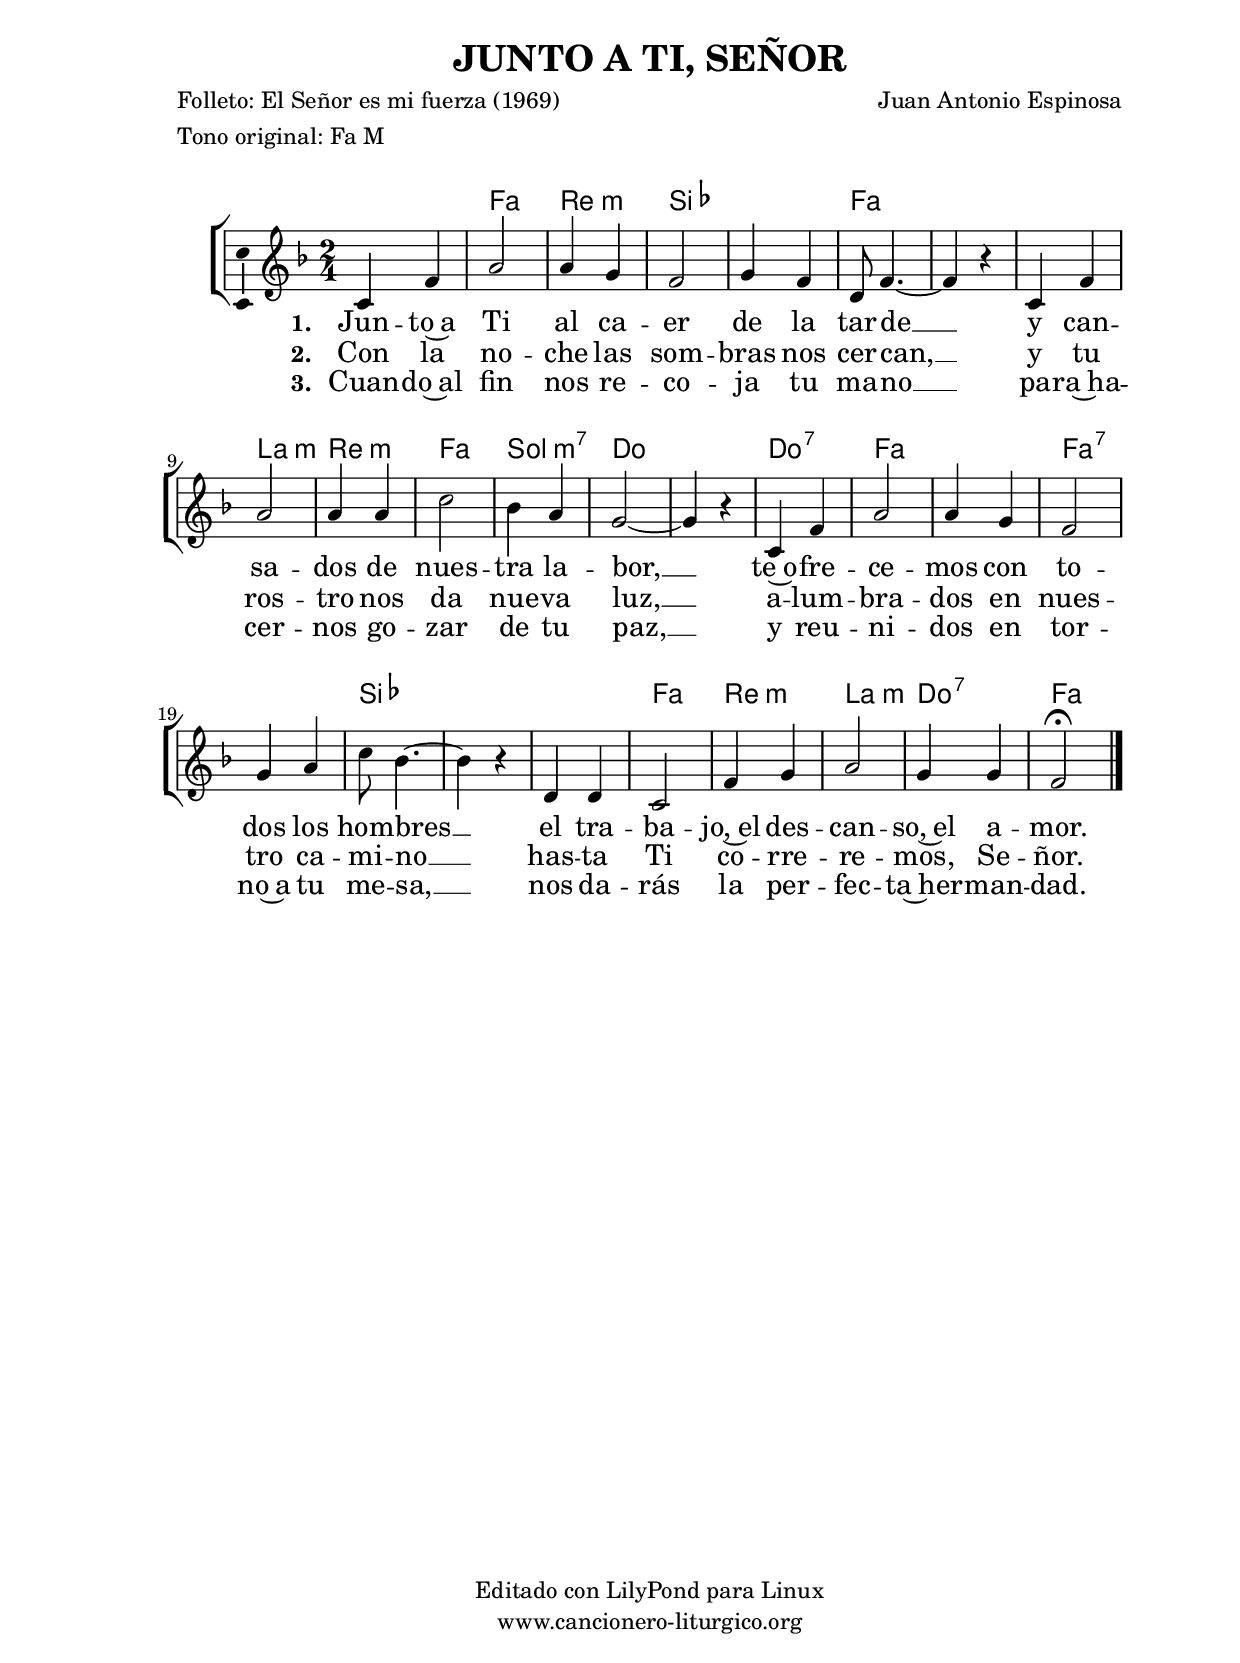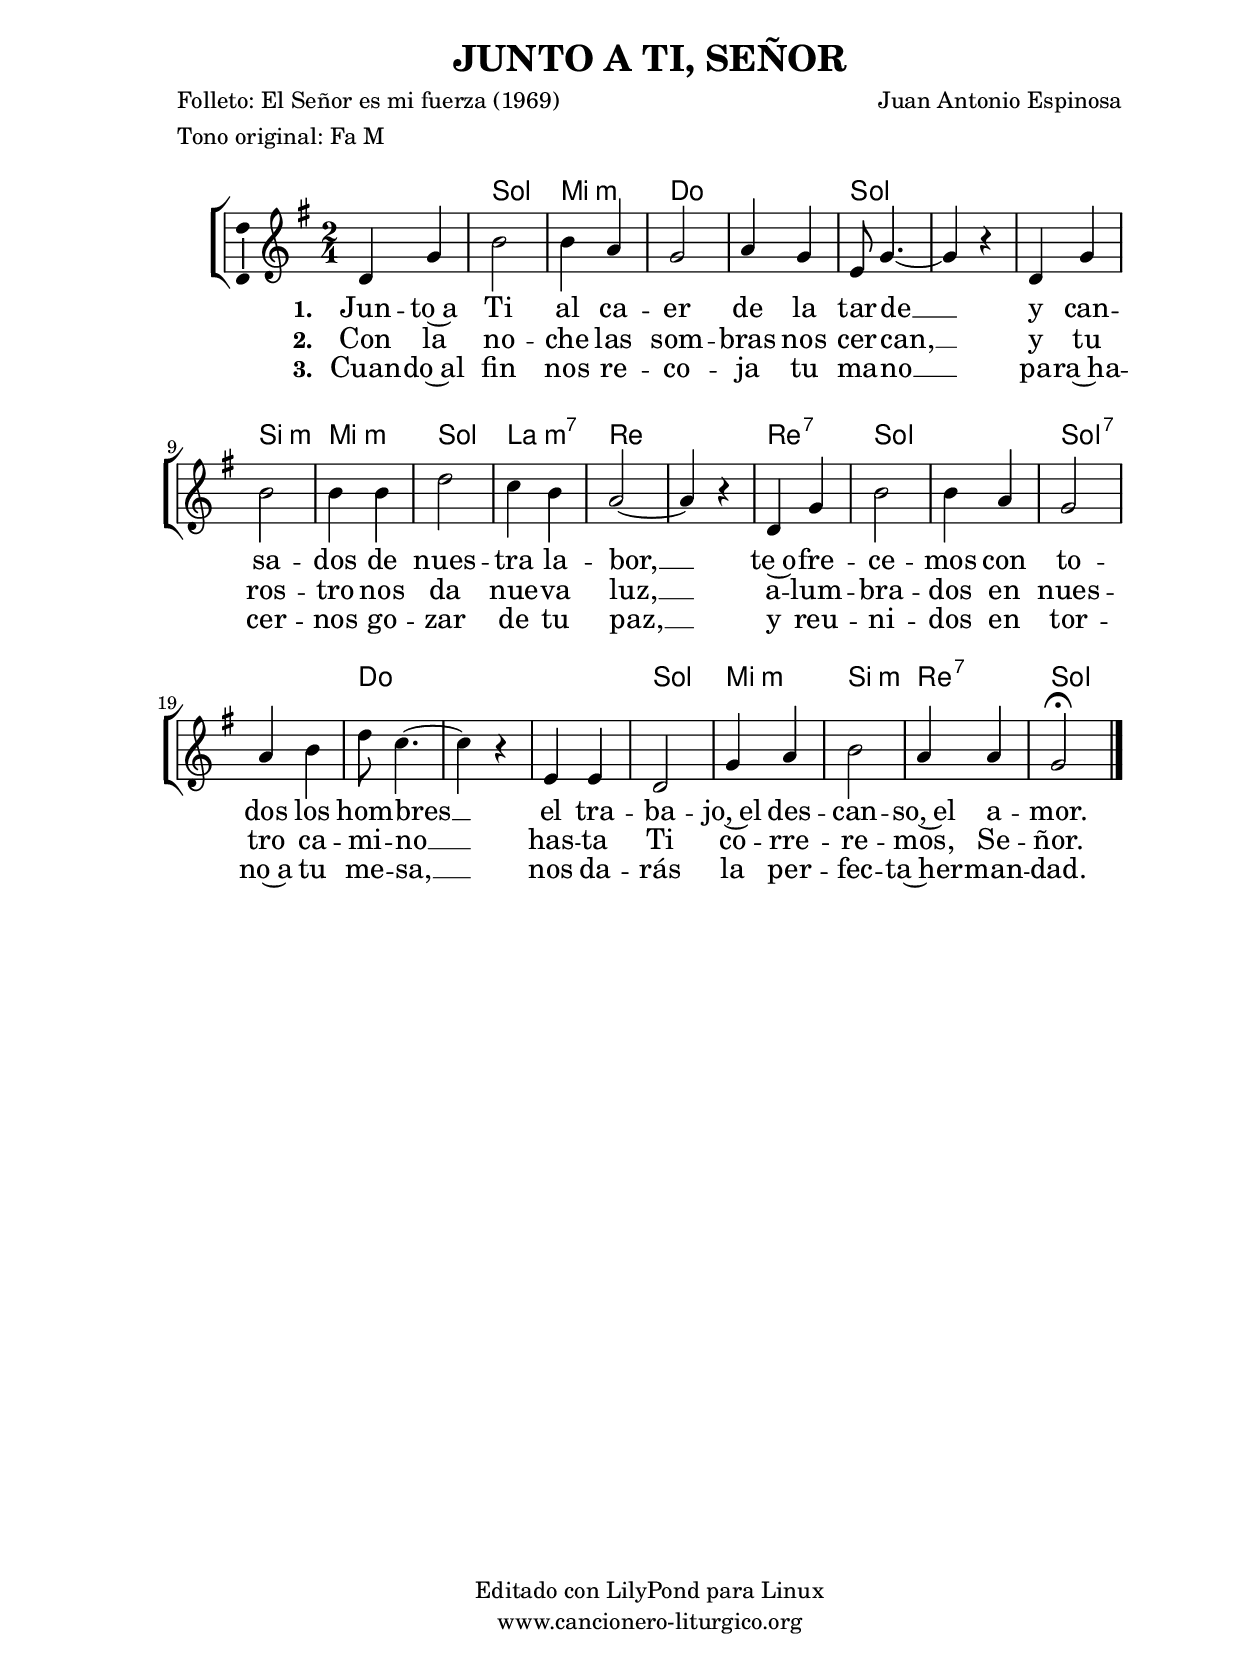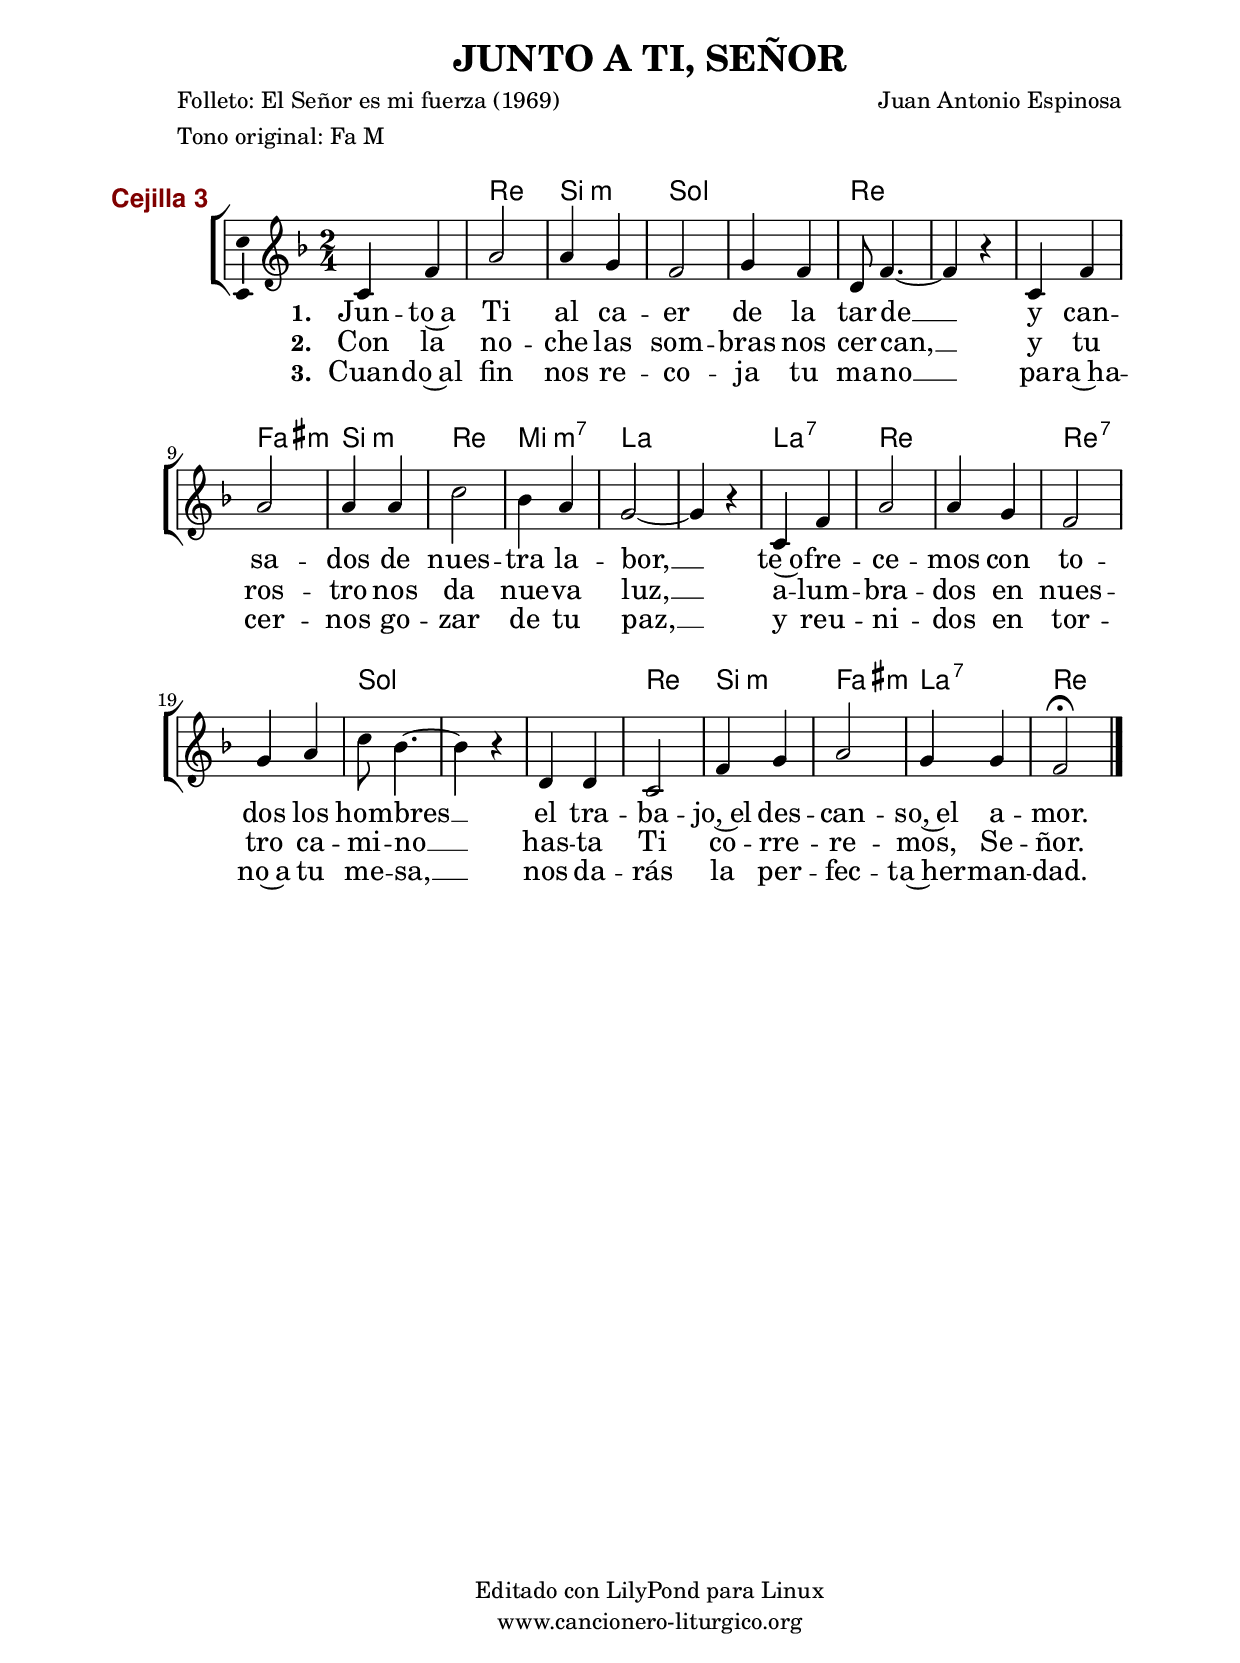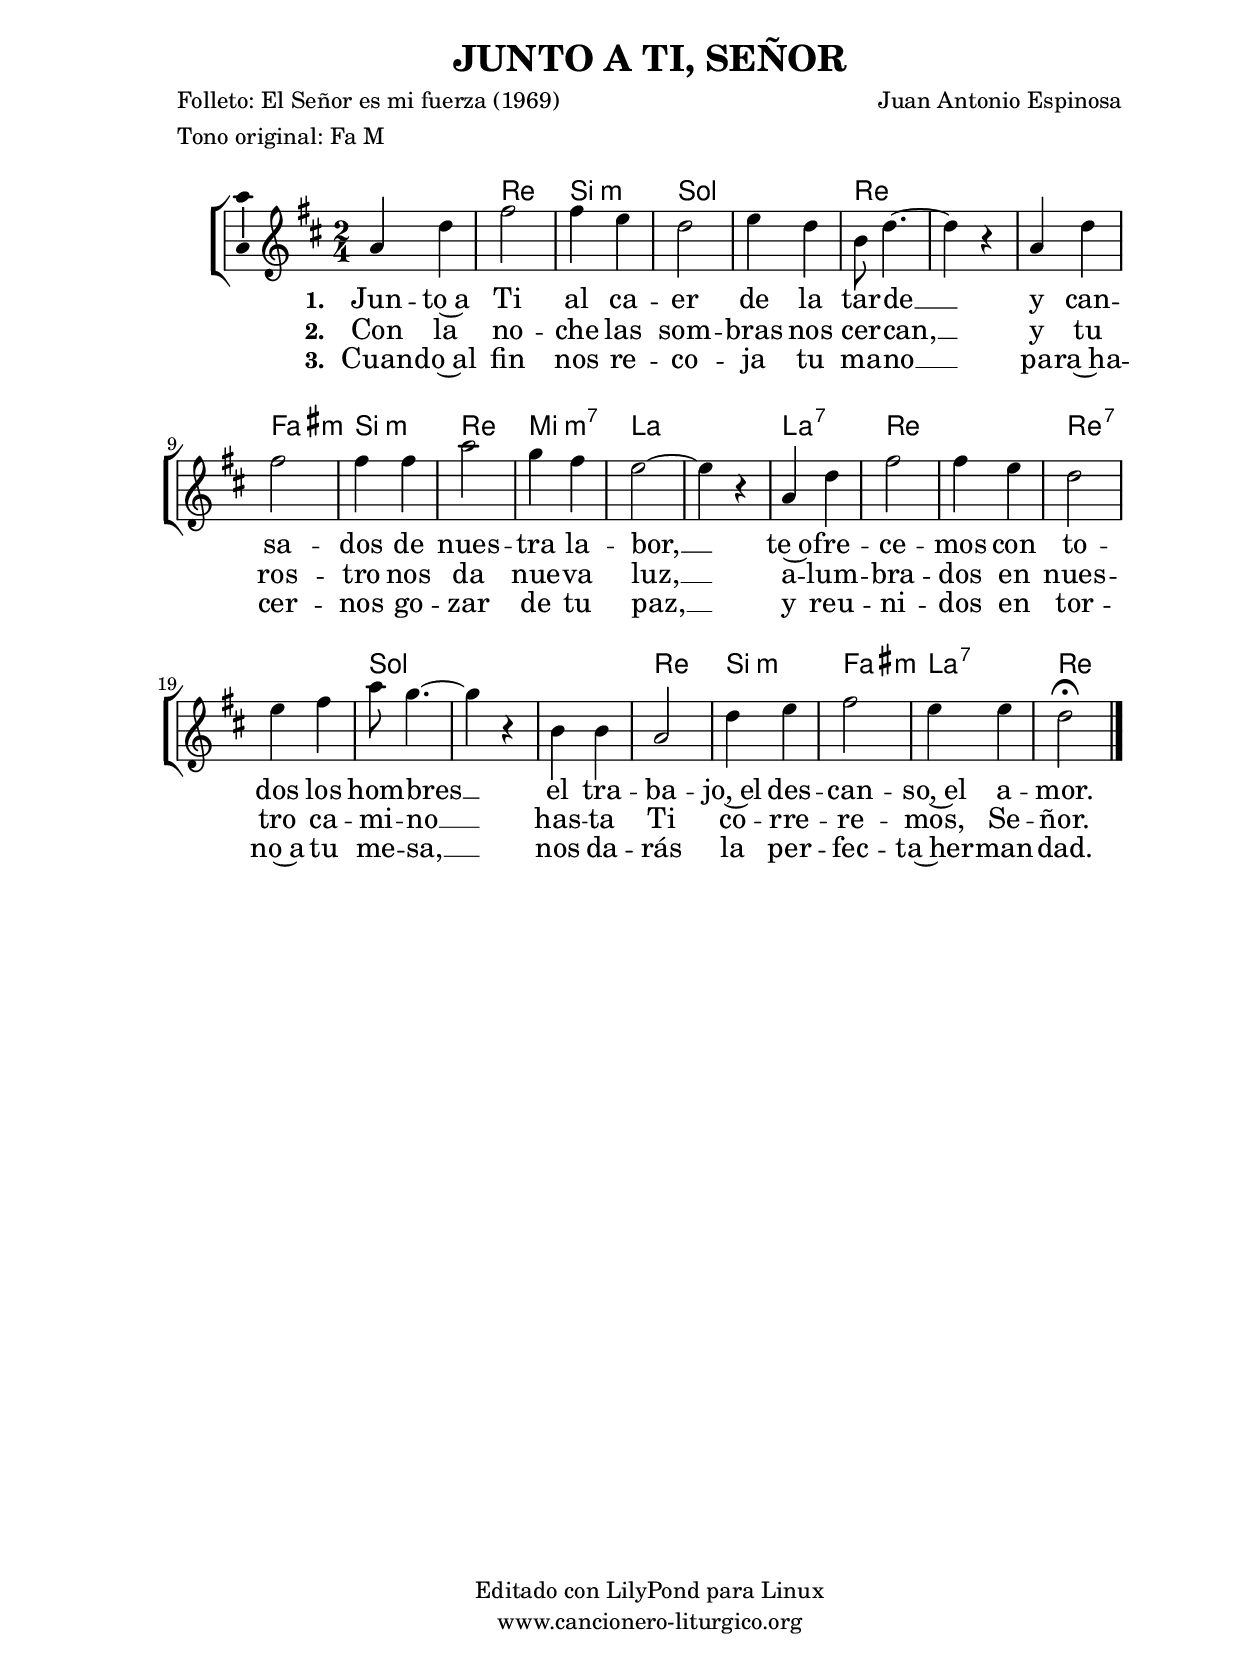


%versión de lilypond para la que se ha escrito esta partitura:
\version "2.16.0"

	%Tamaño papel
	#(set-default-paper-size "a4")
	%Tamaño partitura
	#(set-global-staff-size 20)
	%No responde al pulsar sobre una nota
	#(ly:set-option 'point-and-click #f)

%parámetros del encabezamiento:
\header {
	title = "JUNTO A TI, SEÑOR"
	subtitle = ""
	composer = "Juan Antonio Espinosa"
	poet = "Folleto: El Señor es mi fuerza (1969)"
	meter = "Tono original: Fa M"
	arranger = ""
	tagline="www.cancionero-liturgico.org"
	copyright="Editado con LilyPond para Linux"
	tiempo = ""
	usos = "Gracias, Salida"
	letra = ""
	}

%parámetros asociados al papel:
\paper  {
	oddHeaderMarkup = \markup {\fill-line { \on-the-fly #not-first-page \fromproperty #'header:title \on-the-fly #not-first-page \fromproperty #'header:composer }}
	evenHeaderMarkup = \markup {\fill-line { \fromproperty #'header:composer \fromproperty #'header:title }}
	#(set-paper-size "a4")
	print-page-number = ##f
	first-page-number = 1
	print-first-page-number = ##f
%	head-separation = 3.0 \cm
	top-margin = 2.0 \cm
	bottom-margin = 0.5\cm
%%%	bottom-margin = -2.0\cm
	left-margin = 3.0 \cm
	line-width = 16.0 \cm 
	indent = 8\mm
	interscoreline = 2.\mm
	between-system-space = 15\mm
%	para que las partituras no llenen la hoja:
	ragged-bottom = ##t
%	idem para la última hoja:
	ragged-last-bottom = ##f
%	para que las partituras llenen el ancho del papel:
	ragged-last = ##f
	after-title-space = 2.5 \cm
%page-count=1
%system-count=8

	%Flexible Vertical Spacing
%	markup-markup-spacing =
%	#'((basic-distance . 15) (minimum-distance . 15) (padding . 3))
	markup-system-spacing =
	#'((basic-distance . 15) (minimum-distance . 15) (padding . 3))
	system-system-spacing =
	#'((basic-distance . 15) (minimum-distance . 15) (padding . 3))
	score-system-spacing =
	#'((basic-distance . 15) (minimum-distance . 15) (padding . 5))
%	top-system-spacing = % header
%	#'((basic-distance . 8) (minimum-distance . 0) (padding . 0))
%	top-markup-spacing =
%	#'((basic-distance . 20) (minimum-distance . 20) (padding . 0))
	last-bottom-spacing = % footer
	#'((basic-distance . 5) (minimum-distance . 5) (padding . 0))
%	score-markup-spacing =
%	#'((basic-distance . 16) (minimum-distance . 13) (padding . 0))

	}


%parámetros que afectan a toda la partitura:
global =  {
	%clave de sol (G):
	\clef G
	%armadura:
%%%	\transpose c c
	\key f \major
	\tempo 4=120
	\set Score.tempoHideNote = ##t
	}


acordes = {
	\italianChords
	\chordmode {
%%%	\transpose a c
{

s2 f2 d:m bes s f s s a:m d:m f g:m7 c s c:7 f s f:7 s bes s s f d:m a:m c:7 f

	}
	}
}

melodia = 
%%%\transpose a c
{
	\relative c'{
	\time 2/4

c4 f
a2
a4 g
f2
g4 f
d8 f4.~
f4 r4
c4 f
a2
a4 a 
c2
bes4 a
g2~
g4 r4
c,4 f
a2
a4 g
f2
g4 a
c8 bes4.~
bes4 r4
d,4 d
c2
f4 g
a2
g4 g
f2 \fermata

\bar "|."
}
}


texto = \lyricmode {
\set stanza =#"1. " Jun -- to~a Ti al ca -- er de la tar -- de __
y can -- sa -- dos de nues -- tra la -- bor, __
te~o -- fre -- ce -- mos con to -- dos los hom -- bres __
el tra -- ba -- jo,~el des -- can -- so,~el a -- mor.

	}

textodos = \lyricmode {
\set stanza =#"2. " Con la no -- che las som -- bras nos cer -- can, __
y tu ros -- tro nos da nue -- va luz, __
a -- lum -- bra -- dos en nues -- tro ca -- mi -- no __
has -- ta Ti co -- rre -- re -- mos, Se -- ñor.

	}

textotres = \lyricmode {
\set stanza =#"3. " Cuan -- do~al fin nos re -- co -- ja tu ma -- no __
pa -- ra~ha -- cer -- nos go -- zar de tu paz, __
y reu -- ni -- dos en tor -- no~a tu me -- sa, __
nos da -- rás la per -- fec -- ta~her -- man -- dad.

	}


acordesStaff = \context ChordNames = acordesStaff <<
	\set chordChanges = ##t
	\acordes
	>>


%%%%%%%%%%%%%%%%%%%%%%%%%%%%%%%%%%% CEJILLA %%%%%%%%%%%%%%%%%%%%%%%%%%%%%%%%%%%
acordescejilla = {
%%%	\override ChordNames.ChordName #'font-size = #-1
%%%	\override ChordNames.ChordName #'font-series = #'bold
	\transpose f d {
		\acordes
		}
	}

acordescejillaStaff = \context ChordNames = acordescejillaStaff <<
	\set Staff.instrumentName = \markup \with-color #darkred \larger \bold \sans "Cejilla 3"
	\set chordChanges = ##t
	\acordescejilla
	>>
%%%%%%%%%%%%%%%%%%%%%%%%%%%%%%%%%%% CEJILLA %%%%%%%%%%%%%%%%%%%%%%%%%%%%%%%%%%%


vozStaff = \context Voice = vozStaff
\with {\consists "Ambitus_engraver"}
<<
%	\set Staff.instrumentName = ""
%	\set Staff.shortInstrumentName = ""
%	\set Staff.midiInstrument = #"clarinet"
%	\set Staff.midiInstrument = #"cello"
%	\set Staff.midiInstrument = #"flute"
	\set Staff.midiInstrument = #"electric guitar (jazz)"
%	\set Staff.midiInstrument = #"english horn"
%	\set Staff.midiInstrument = #"violin"
%	\set Staff.midiInstrument = #"glockenspiel"
	\set Staff.midiMinimumVolume = #0.7
	\set Staff.midiMaximumVolume = #0.9
	\global
	\melodia
	>>

textoStaff = \context Lyrics = textoStaff <<
	\lyricsto vozStaff \texto
	>>

textodosStaff = \context Lyrics = textodosStaff <<
	\lyricsto vozStaff \textodos
	>>

textotresStaff = \context Lyrics = textotresStaff <<
	\lyricsto vozStaff \textotres
	>>


\book {
	\score {
		\context ChoirStaff {
			\override StaffGroup.SystemStartBracket #'collapse-height = #1
			\override Score.SystemStartBar #'collapse-height = #1
			<<
			\acordesStaff
			\vozStaff
			\textoStaff
			\textodosStaff
			\textotresStaff
			>>
			}
		\layout {
	    		\context {
				\Lyrics
				\override LyricText #'font-size = #2
				}
	   		 \context {
				\Score
				\override StaffSymbol #'staff-space = #(magstep +3)
				}
			}
		}
	\score {
		\unfoldRepeats
		\context ChoirStaff {
			<<
			\acordesStaff
			\vozStaff
			>>
			}
		\midi {
	  		\context {
	  			\Score
				tempoWholesPerMinute = #(ly:make-moment 70 4)
				}
			}
		}
	}


%Partitura para guitarra
#(define output-suffix "G")
\book {
	\score {
		\context ChoirStaff {
			\override StaffGroup.SystemStartBracket #'collapse-height = #1
			\override Score.SystemStartBar #'collapse-height = #1
			<<
			\acordescejillaStaff
			\vozStaff
			\textoStaff
			\textodosStaff
			\textotresStaff
			>>
			}
		\layout {
%%%%%%%%%%%%%%%%%%%%%%%%%%%%%%%%%%% CEJILLA %%%%%%%%%%%%%%%%%%%%%%%%%%%%%%%%%%%
			\context {
				\ChordNames \consists Instrument_name_engraver
				}
%%%%%%%%%%%%%%%%%%%%%%%%%%%%%%%%%%% CEJILLA %%%%%%%%%%%%%%%%%%%%%%%%%%%%%%%%%%%
	    		\context {
				\Lyrics
				\override LyricText #'font-size = #2
				}
	   		 \context {
				\Score
				\override StaffSymbol #'staff-space = #(magstep +3)
				}
			}
		}
	}


#(define output-suffix "C")
\book {
	\score {
		\context ChoirStaff {
			\override StaffGroup.SystemStartBracket #'collapse-height = #1
			\override Score.SystemStartBar #'collapse-height = #1
\transpose c d
			<<
			\acordesStaff
			\vozStaff
			\textoStaff
			\textodosStaff
			\textotresStaff
			>>
			}
		\layout {
	    		\context {
				\Lyrics
				\override LyricText #'font-size = #2
				}
	   		 \context {
				\Score
				\override StaffSymbol #'staff-space = #(magstep +3)
				}
			}
		}
	}


#(define output-suffix "S")
\book {
	\score {
		\context ChoirStaff {
			\override StaffGroup.SystemStartBracket #'collapse-height = #1
			\override Score.SystemStartBar #'collapse-height = #1
\transpose c a
			<<
			\acordesStaff
			\vozStaff
			\textoStaff
			\textodosStaff
			\textotresStaff
			>>
			}
		\layout {
	    		\context {
				\Lyrics
				\override LyricText #'font-size = #2
				}
	   		 \context {
				\Score
				\override StaffSymbol #'staff-space = #(magstep +3)
				}
			}
		}
	}


